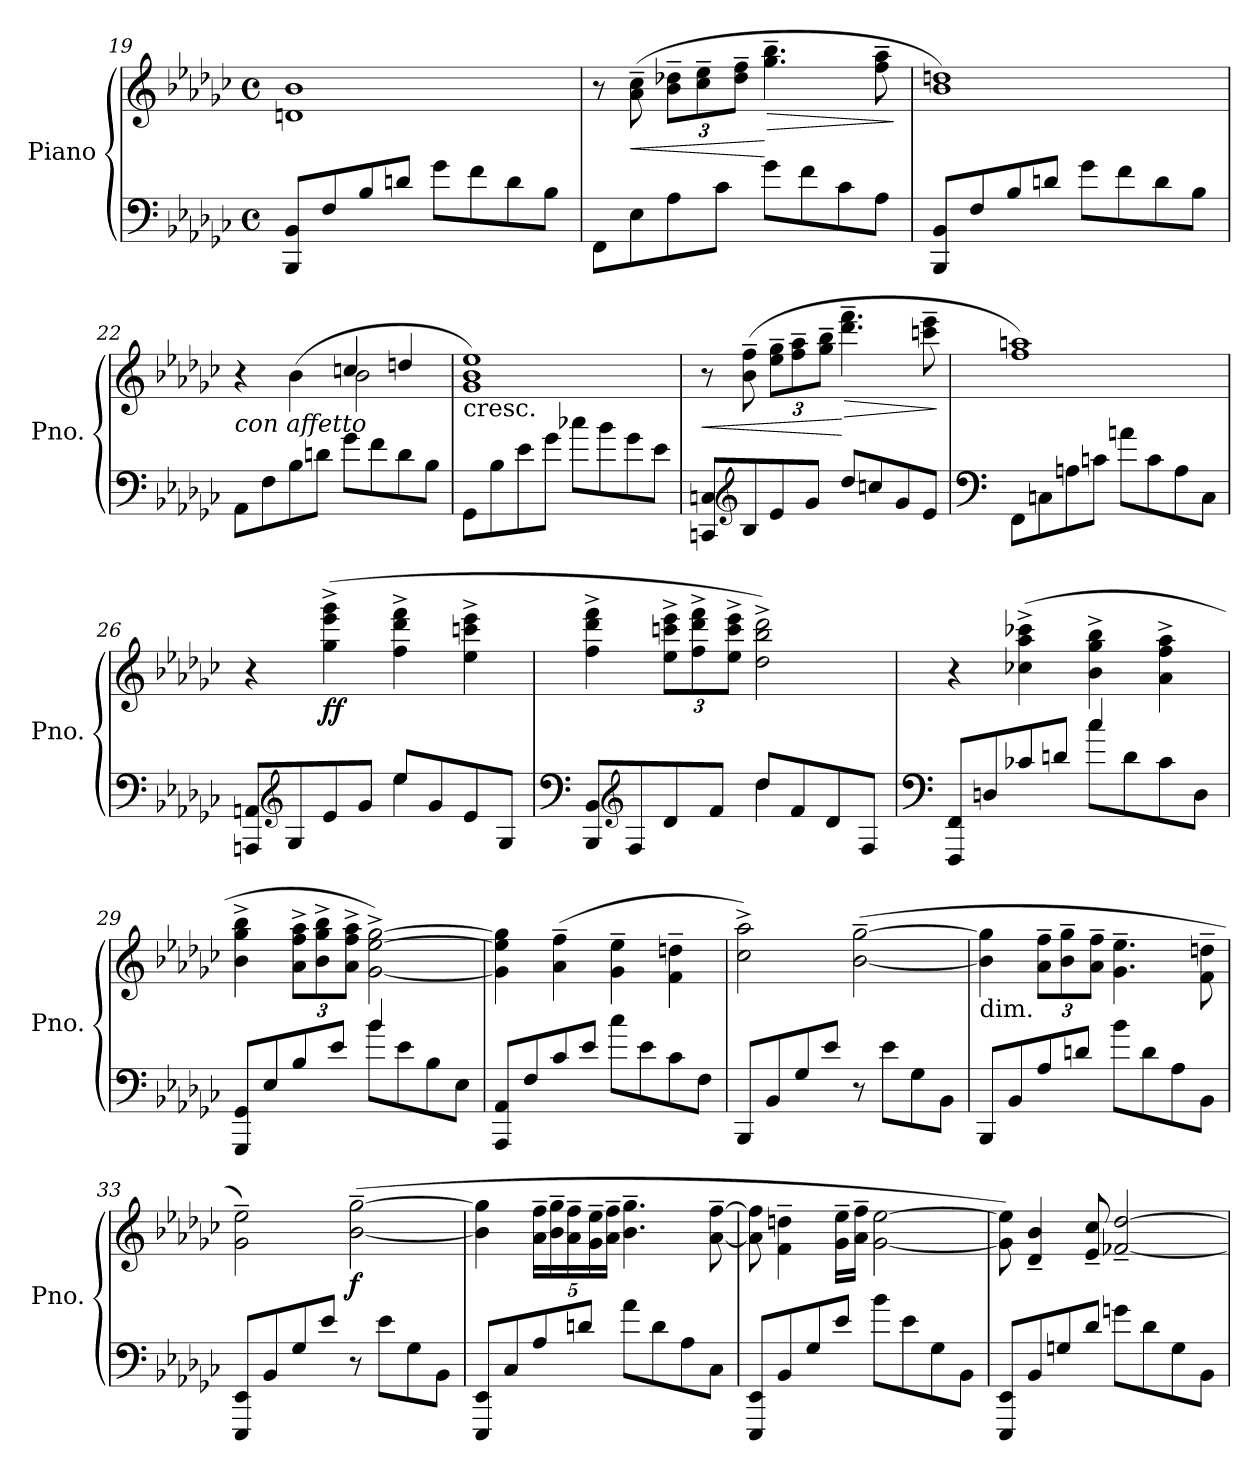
**kern	**kern	**dynam
*part1	*part1	*part1
*staff2	*staff1	*staff1/2
*I"Piano	*	*
*I'Pno.	*	*
*clefF4	*clefG2	*
*k[b-e-a-d-g-c-]	*k[b-e-a-d-g-c-]	*
*M4/4	*M4/4	*
*met(c)	*met(c)	*
=19	=19	=19
8BBB-/ 8BB-/L	1dn 1b-	.
8F/	.	.
8B-/	.	.
8dn/J	.	.
8g-\L	.	.
8f\	.	.
8d\	.	.
8B-\J	.	.
=20	=20	=20
8FF\L	8r	.
!	!	!LO:HP:b
8E-\	(>8a-\~ 8cc-\~	<
8A-\	12b-\~ 12dd-X\~L	.
.	12cc-\~ 12ee-\~	.
8c-\J	.	.
.	12dd-\~ 12ff\~J	.
!	!	!LO:HP:n=1:b
8g-\L	4.gg-\~ 4.bb-\~	[ >
8f\	.	.
8c-\	.	.
8A-\J	8ff\~ 8aa-\~	.
.	.	]
=21	=21	=21
8BBB-/ 8BB-/L	1b- 1ddn)	.
8F/	.	.
8B-/	.	.
8dn/J	.	.
8g-\L	.	.
8f\	.	.
8d\	.	.
8B-\J	.	.
=22	=22	=22
*	*^	*
!	!LO:TX:b:i:t=con affetto	!	!
8AA-\L	4r	2ryy	.
8F\	.	.	.
8B-\	(>4b-\	.	.
8dn\J	.	.	.
8g-\L	4ccn/	2b-\	.
8f\	.	.	.
8d\	4ddn/	.	.
8B-\J	.	.	.
*	*v	*v	*
=23	=23	=23
!	!LO:TX:b:t=cresc.	!
8GG-\L	1g- 1b- 1ee-)	.
8B-\	.	.
8e-\	.	.
8g-\J	.	.
8cc-X\L	.	.
8b-\	.	.
8g-\	.	.
8e-\J	.	.
=24	=24	=24
!	!	!LO:HP:b
8CCn/ 8Cn/L	8r	<
*clefG2	*	*
8B-/	(>8b-\~ 8ff\~	.
8e-/	12ee-\~ 12gg-\~L	.
.	12ff\~ 12aa-\~	.
8g-/J	.	.
.	12gg-\~ 12bb-\~J	.
!	!	!LO:HP:n=1:b
8dd-/L	4.ddd-\~ 4.fff\~	[ >
8ccn/	.	.
8g-/	.	.
8e-/J	8cccn\~ 8eee-\~	.
.	.	]
=25	=25	=25
*clefF4	*	*
8FF\L	1ff 1aan)	.
8Cn\	.	.
8An\	.	.
8cn\J	.	.
8an\L	.	.
8c\	.	.
8A\	.	.
8C\J	.	.
=26	=26	=26
*^	*	*
8AAAn/ 8AAn/L	2ryy	4r	.
*clefG2	*	*	*
8G-/	.	.	.
!	!	!	!LO:DY:b
8e-/	.	(>4gg-\^ 4eee-\^ 4ggg-\^	ff
8g-/J	.	.	.
8ee-/L	4ee-\	4ff\^ 4ddd-\^ 4fff\^	.
8g-/	.	.	.
8e-/	4ryy	4ee-\^ 4cccn\^ 4eee-\^	.
8G-/J	.	.	.
=27	=27	=27	=27
*clefF4	*	*	*
8BBB-/ 8BB-/L	2ryy	4ff\^ 4ddd-\^ 4fff\^	.
*clefG2	*	*	*
8F/	.	.	.
*	*	*Xbrackettup	*
8d-/	.	12ee-\^ 12cccn\^ 12eee-\^L	.
.	.	12ff\^ 12ddd-\^ 12fff\^	.
8f/J	.	.	.
.	.	12ee-\^ 12ccc\^ 12eee-\^J	.
8dd-/L	4dd-\	2dd-\^ 2bb-\^ 2ddd-\^)	.
8f/	.	.	.
8d-/	4ryy	.	.
8F/J	.	.	.
=28	=28	=28	=28
*clefF4	*	*	*
8FFF/ 8FF/L	2ryy	4r	.
8Dn/	.	.	.
8c-X/	.	(>4cc-X\^ 4aa-\^ 4ccc-X\^	.
8dn/J	.	.	.
8cc-\L	4cc-/	4b-\^ 4gg-\^ 4bb-\^	.
8d\	.	.	.
8c-\	4ryy	4a-\^ 4ff\^ 4aa-\^	.
8D\J	.	.	.
=29	=29	=29	=29
8GGG-/ 8GG-/L	2ryy	4b-\^ 4gg-\^ 4bb-\^	.
8E-/	.	.	.
8B-/	.	12a-\^ 12ff\^ 12aa-\^L	.
.	.	12b-\^ 12gg-\^ 12bb-\^	.
8e-/J	.	.	.
.	.	12a-\^ 12ff\^ 12aa-\^J	.
8b-\L	4b-/	[2g-\^ [2ee-\^ [2gg-\^)	.
8e-\	.	.	.
8B-\	4ryy	.	.
8E-\J	.	.	.
*v	*v	*	*
=30	=30	=30
8AAA-/ 8AA-/L	4g-\] 4ee-\] 4gg-\]	.
8F/	.	.
8c-/	(>4a-\~ 4ff\~	.
8e-/J	.	.
8cc-\L	4g-\~ 4ee-\~	.
8e-\	.	.
8c-\	4f\~ 4ddn\~	.
8F\J	.	.
=31	=31	=31
8BBB-/L	2cc-\^ 2aa-\^)	.
8BB-/	.	.
8G-/	.	.
8e-/J	.	.
8r	(>[2b-\~ [2gg-\~	.
8e-\L	.	.
8G-\	.	.
8BB-\J	.	.
=32	=32	=32
!	!LO:TX:b:t=dim.	!
8BBB-/L	4b-\] 4gg-\]	.
8BB-/	.	.
*	*brackettup	*
8A-/	12a-\~ 12ff\~L	.
.	12b-\~ 12gg-\~	.
8dn/J	.	.
.	12a-\~ 12ff\~J	.
8b-\L	4.g-\~ 4.ee-\~	.
8d\	.	.
8A-\	.	.
8BB-\J	8f\~ 8ddn\~	.
=33	=33	=33
8EEE-/ 8EE-/L	2g-\~ 2ee-\~)	.
8BB-/	.	.
8G-/	.	.
8e-/J	.	.
!	!	!LO:DY:b
8r	(>[2b-\~ [2gg-\~	f
8e-\L	.	.
8G-\	.	.
8BB-\J	.	.
=34	=34	=34
8EEE-/ 8EE-/L	4b-\] 4gg-\]	.
8C-/	.	.
8A-/	20a-\~ 20ff\~LL	.
.	20b-\~ 20gg-\~	.
.	20a-\~ 20ff\~	.
8dn/J	.	.
.	20g-\~ 20ee-\~	.
.	20a-\~ 20ff\~JJ	.
8a-\L	4.b-\~ 4.gg-\~	.
8d\	.	.
8A-\	.	.
8C-\J	[8a-\~ [8ff\~	.
=35	=35	=35
8EEE-/ 8EE-/L	8a-\] 8ff\]	.
8BB-/	4f\~ 4ddn\~	.
8G-/	.	.
8e-/J	16g-\~ 16ee-\~LL	.
.	16a-\~ 16ff\~JJ	.
8b-\L	[2g-\ [2ee-\	.
8e-\	.	.
8G-\	.	.
8BB-\J	.	.
=36	=36	=36
8EEE-/ 8EE-/L	8g-\] 8ee-\])	.
8BB-/	4d-/~ 4b-/~	.
8Gn/	.	.
8d-/J	8e-/~ 8cc-/~	.
8gn\L	[2f-X/~ [2dd-/~	.
8d-\	.	.
8G\	.	.
8BB-\J	.	.
=	=	=
*-	*-	*-
